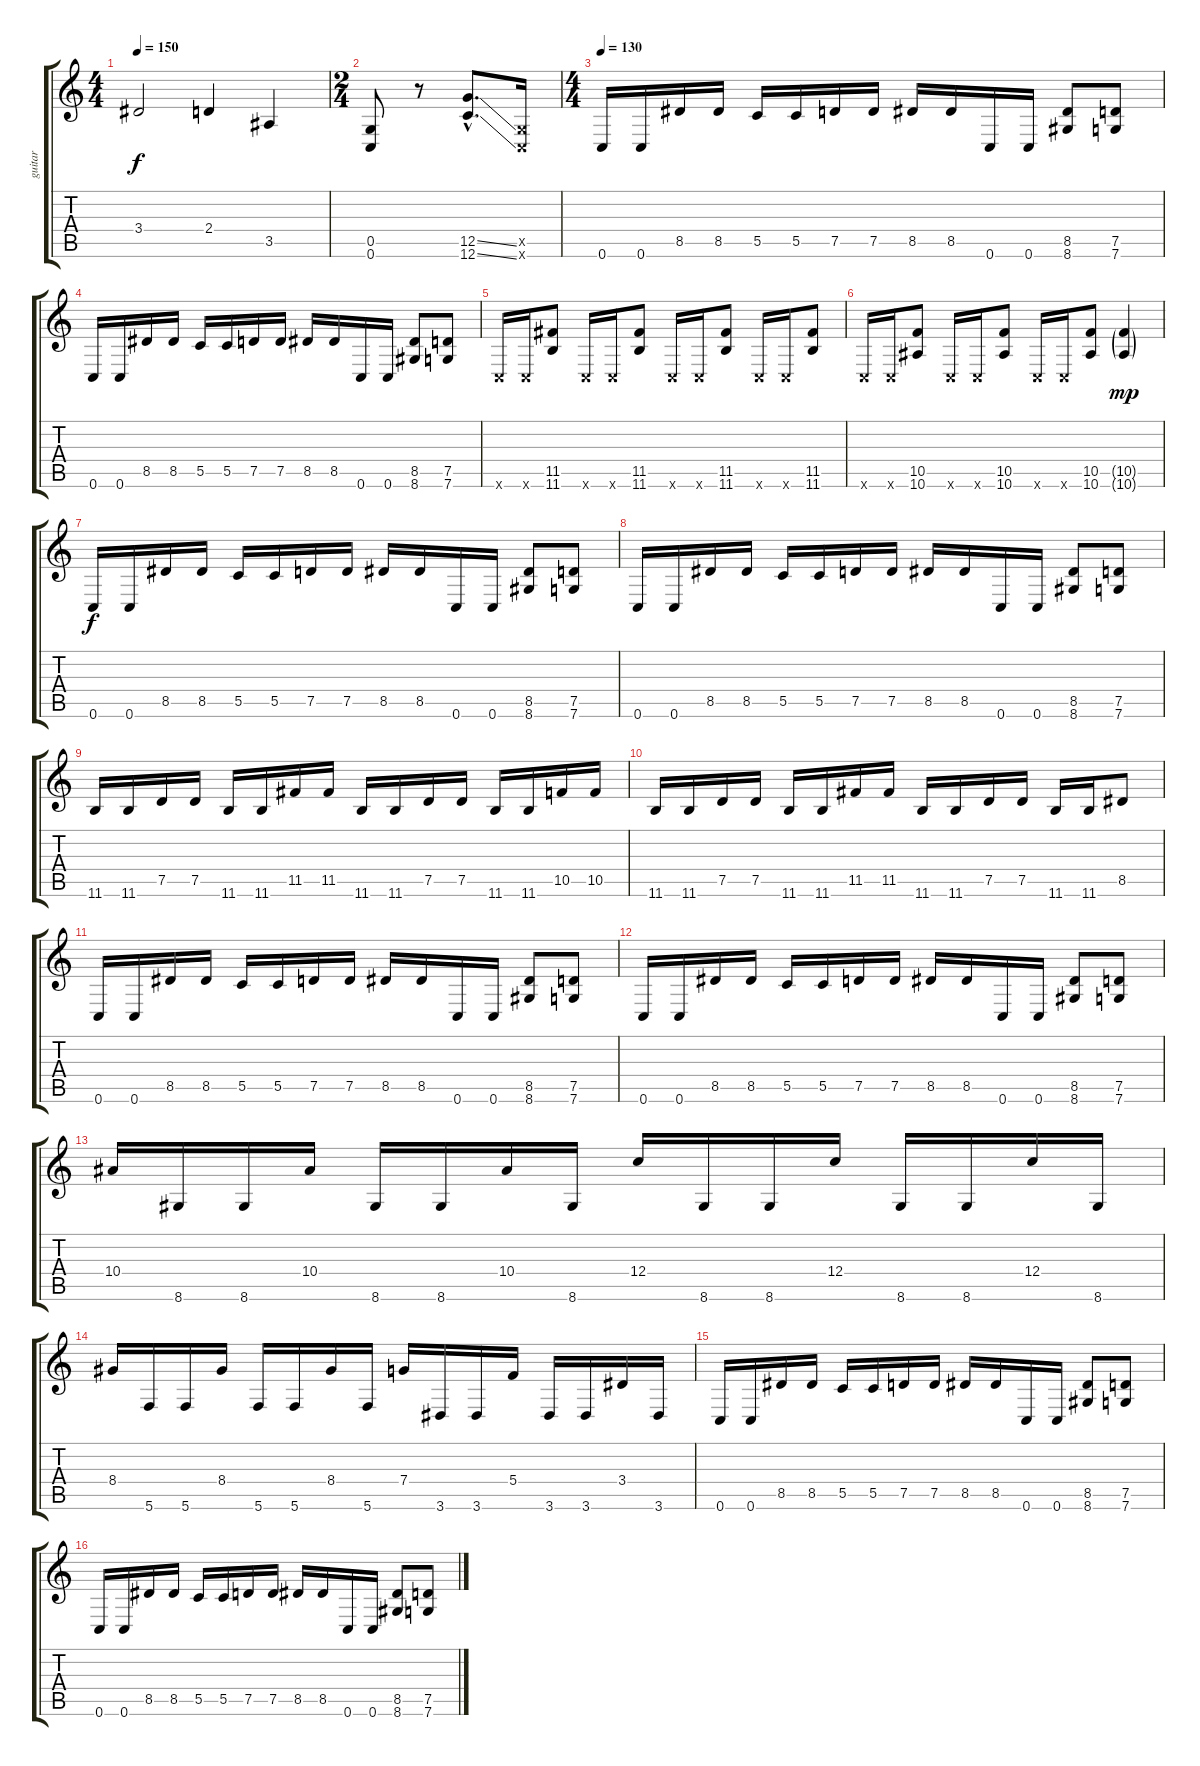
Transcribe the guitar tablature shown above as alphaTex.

\track ("guitar" "guitar") {instrument distortionguitar}
\staff {score tabs}
\tuning (D4 A3 F3 C3 G2 C2) {hide}
\ts (4 4)
\tempo 150
\clef g2
\ks c
3.4.2{dy f} 2.4.4 3.5.4 |
\ts (2 4)
(0.5 0.6).8 r.8 (12.5{ss hac} 12.6{ss hac}).8{d} (0.5{x} 0.6{x}).16 |
\ts (4 4)
\tempo 130
0.6.16 0.6.16 8.5.16 8.5.16 5.5.16 5.5.16 7.5.16 7.5.16 8.5.16 8.5.16 0.6.16 0.6.16 (8.5 8.6).8 (7.5 7.6).8 |
0.6.16 0.6.16 8.5.16 8.5.16 5.5.16 5.5.16 7.5.16 7.5.16 8.5.16 8.5.16 0.6.16 0.6.16 (8.5 8.6).8 (7.5 7.6).8 |
0.6{x}.16 0.6{x}.16 (11.5 11.6).8 0.6{x}.16 0.6{x}.16 (11.5 11.6).8 0.6{x}.16 0.6{x}.16 (11.5 11.6).8 0.6{x}.16 0.6{x}.16 (11.5 11.6).8 |
0.6{x}.16 0.6{x}.16 (10.5 10.6).8 0.6{x}.16 0.6{x}.16 (10.5 10.6).8 0.6{x}.16 0.6{x}.16 (10.5 10.6).8 (10.5{g} 10.6{g}).4{dy mp} |
0.6.16{dy f} 0.6.16 8.5.16 8.5.16 5.5.16 5.5.16 7.5.16 7.5.16 8.5.16 8.5.16 0.6.16 0.6.16 (8.5 8.6).8 (7.5 7.6).8 |
0.6.16 0.6.16 8.5.16 8.5.16 5.5.16 5.5.16 7.5.16 7.5.16 8.5.16 8.5.16 0.6.16 0.6.16 (8.5 8.6).8 (7.5 7.6).8 |
11.6.16 11.6.16 7.5.16 7.5.16 11.6.16 11.6.16 11.5.16 11.5.16 11.6.16 11.6.16 7.5.16 7.5.16 11.6.16 11.6.16 10.5.16 10.5.16 |
11.6.16 11.6.16 7.5.16 7.5.16 11.6.16 11.6.16 11.5.16 11.5.16 11.6.16 11.6.16 7.5.16 7.5.16 11.6.16 11.6.16 8.5.8 |
0.6.16 0.6.16 8.5.16 8.5.16 5.5.16 5.5.16 7.5.16 7.5.16 8.5.16 8.5.16 0.6.16 0.6.16 (8.5 8.6).8 (7.5 7.6).8 |
0.6.16 0.6.16 8.5.16 8.5.16 5.5.16 5.5.16 7.5.16 7.5.16 8.5.16 8.5.16 0.6.16 0.6.16 (8.5 8.6).8 (7.5 7.6).8 |
10.4.16 8.6.16 8.6.16 10.4.16 8.6.16 8.6.16 10.4.16 8.6.16 12.4.16 8.6.16 8.6.16 12.4.16 8.6.16 8.6.16 12.4.16 8.6.16 |
8.4.16 5.6.16 5.6.16 8.4.16 5.6.16 5.6.16 8.4.16 5.6.16 7.4.16 3.6.16 3.6.16 5.4.16 3.6.16 3.6.16 3.4.16 3.6.16 |
0.6.16 0.6.16 8.5.16 8.5.16 5.5.16 5.5.16 7.5.16 7.5.16 8.5.16 8.5.16 0.6.16 0.6.16 (8.5 8.6).8 (7.5 7.6).8 |
0.6.16 0.6.16 8.5.16 8.5.16 5.5.16 5.5.16 7.5.16 7.5.16 8.5.16 8.5.16 0.6.16 0.6.16 (8.5 8.6).8 (7.5 7.6).8
